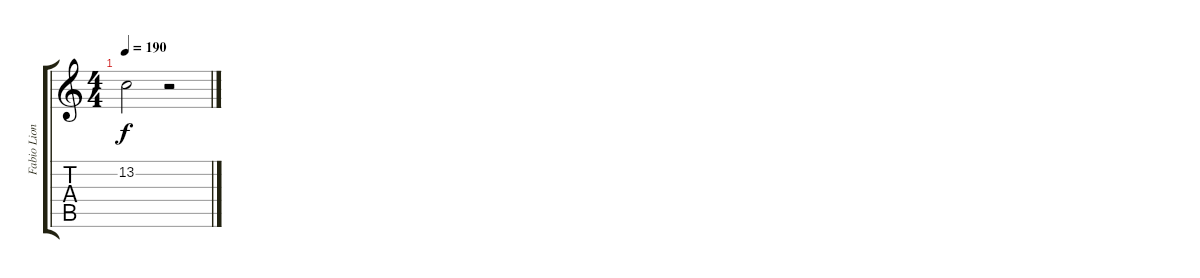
\track ("Fabio Lione" "Fabio Lion") {instrument clarinet}
\staff {score tabs}
\tuning (E4 B3 G3 D3 A2 E2) {hide}
\ts (4 4)
\tempo 190
\clef g2
\ks c
13.2{t}.2{dy f} r.2
